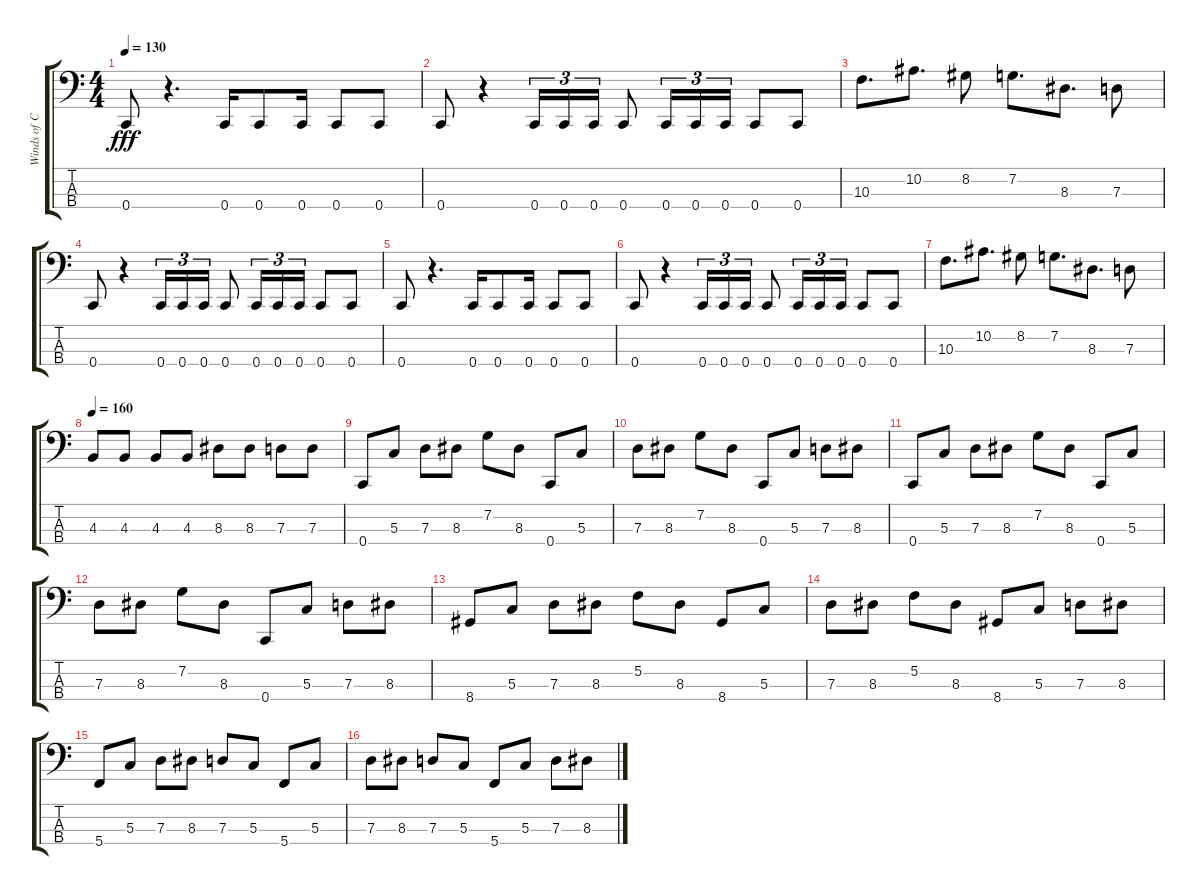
\track ("Winds of Connor" "Winds of C") {instrument electricbassfinger}
\staff {score tabs}
\tuning (F2 C2 G1 C1) {hide}
\ts (4 4)
\tempo 130
\clef f4
\ks c
0.4.8{dy fff} r.4{d} 0.4.16 0.4.8 0.4.16 0.4.8 0.4.8 |
0.4.8 r.4 0.4.16{tu (3 2)} 0.4.16{tu (3 2)} 0.4.16{tu (3 2)} 0.4.8 0.4.16{tu (3 2)} 0.4.16{tu (3 2)} 0.4.16{tu (3 2)} 0.4.8 0.4.8 |
10.3.8{d} 10.2.8{d} 8.2.8 7.2.8{d} 8.3.8{d} 7.3.8 |
0.4.8 r.4 0.4.16{tu (3 2)} 0.4.16{tu (3 2)} 0.4.16{tu (3 2)} 0.4.8 0.4.16{tu (3 2)} 0.4.16{tu (3 2)} 0.4.16{tu (3 2)} 0.4.8 0.4.8 |
0.4.8 r.4{d} 0.4.16 0.4.8 0.4.16 0.4.8 0.4.8 |
0.4.8 r.4 0.4.16{tu (3 2)} 0.4.16{tu (3 2)} 0.4.16{tu (3 2)} 0.4.8 0.4.16{tu (3 2)} 0.4.16{tu (3 2)} 0.4.16{tu (3 2)} 0.4.8 0.4.8 |
10.3.8{d} 10.2.8{d} 8.2.8 7.2.8{d} 8.3.8{d} 7.3.8 |
\tempo 160
4.3.8 4.3.8 4.3.8 4.3.8 8.3.8 8.3.8 7.3.8 7.3.8 |
0.4.8 5.3.8 7.3.8 8.3.8 7.2.8 8.3.8 0.4.8 5.3.8 |
7.3.8 8.3.8 7.2.8 8.3.8 0.4.8 5.3.8 7.3.8 8.3.8 |
0.4.8 5.3.8 7.3.8 8.3.8 7.2.8 8.3.8 0.4.8 5.3.8 |
7.3.8 8.3.8 7.2.8 8.3.8 0.4.8 5.3.8 7.3.8 8.3.8 |
8.4.8 5.3.8 7.3.8 8.3.8 5.2.8 8.3.8 8.4.8 5.3.8 |
7.3.8 8.3.8 5.2.8 8.3.8 8.4.8 5.3.8 7.3.8 8.3.8 |
5.4.8 5.3.8 7.3.8 8.3.8 7.3.8 5.3.8 5.4.8 5.3.8 |
7.3.8 8.3.8 7.3.8 5.3.8 5.4.8 5.3.8 7.3.8 8.3.8
